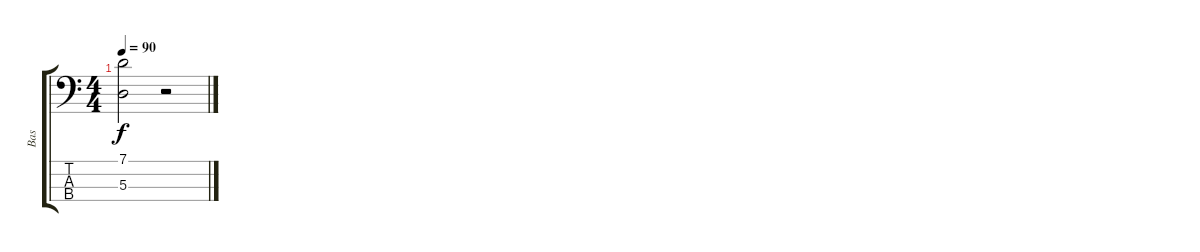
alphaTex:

\track ("Bas" "Bas") {instrument overdrivenguitar}
\staff {score tabs}
\tuning (G2 D2 A1 E1) {hide}
\ts (4 4)
\tempo 90
\clef f4
\ks c
(7.1 5.3).2{dy f} r.2
